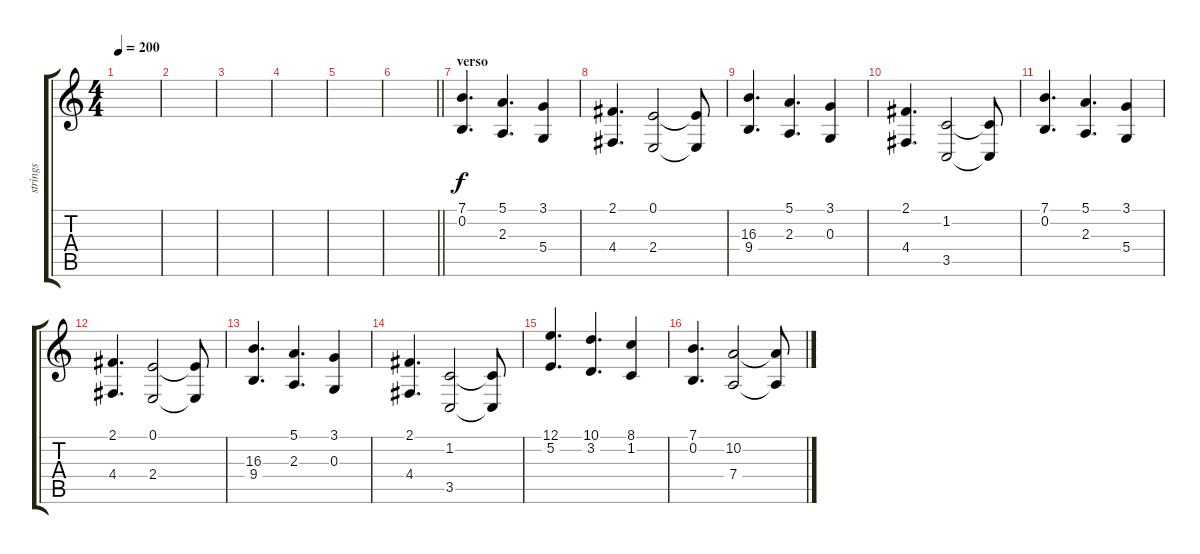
\track ("strings" "strings") {instrument stringensemble2}
\staff {score tabs}
\tuning (E4 B3 G3 D3 A2 E2) {hide}
\ts (4 4)
\tempo 200
\clef g2
\ks c
|
|
|
|
|
\barLineRight lightlight
|
\section ("" "verso")
(7.1 0.2).4{d instrument stringensemble1} (5.1 2.3).4{d} (3.1 5.4).4 |
(2.1 4.4).4{d} (0.1 2.4).2 (0.1{t} 2.4{t}).8 |
(16.3 9.4).4{d} (5.1 2.3).4{d} (3.1 0.3).4 |
(2.1 4.4).4{d} (1.2 3.5).2 (1.2{t} 3.5{t}).8 |
(7.1 0.2).4{d instrument stringensemble1} (5.1 2.3).4{d} (3.1 5.4).4 |
(2.1 4.4).4{d} (0.1 2.4).2 (0.1{t} 2.4{t}).8 |
(16.3 9.4).4{d} (5.1 2.3).4{d} (3.1 0.3).4 |
(2.1 4.4).4{d} (1.2 3.5).2 (1.2{t} 3.5{t}).8 |
(12.1 5.2).4{d} (10.1 3.2).4{d} (8.1 1.2).4 |
(7.1 0.2).4{d} (10.2 7.4).2 (10.2{t} 7.4{t}).8
